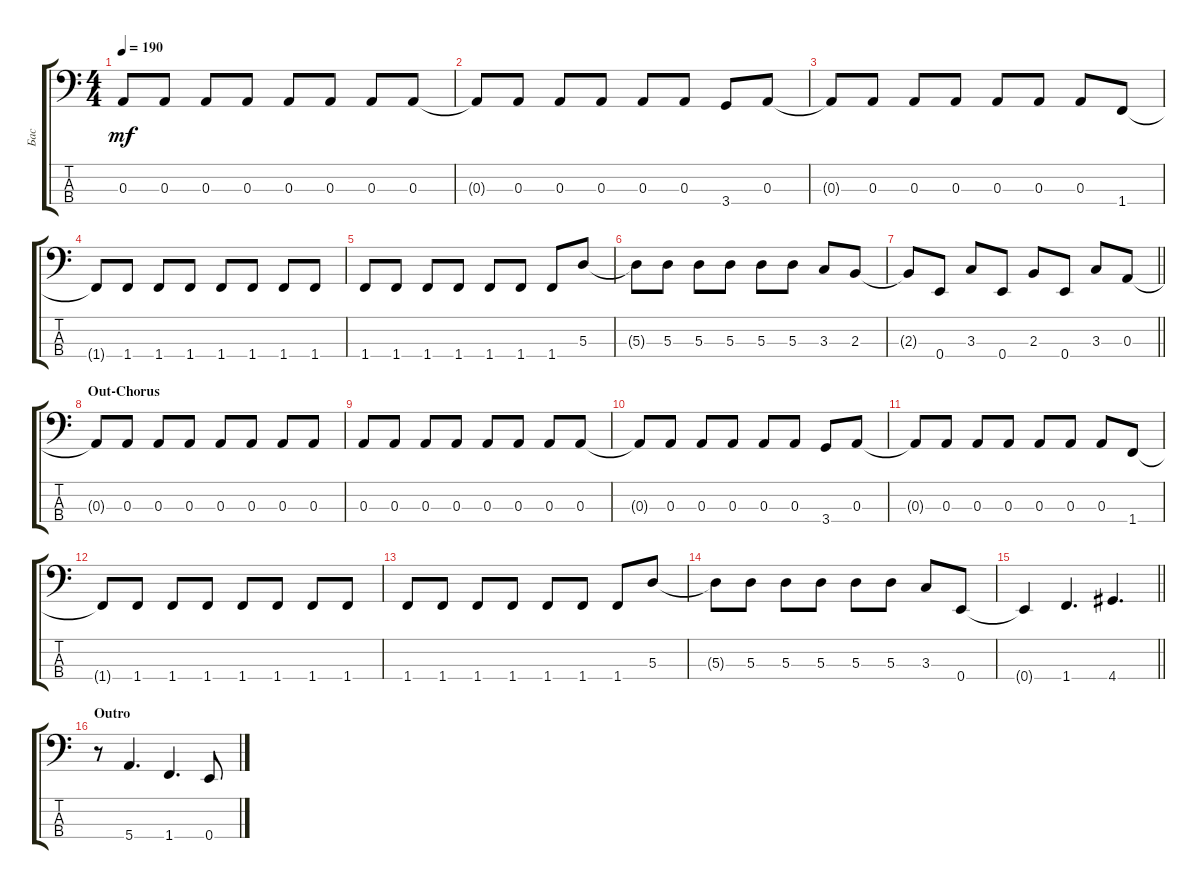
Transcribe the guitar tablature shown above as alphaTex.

\track ("Бас" "Бас") {instrument electricbassfinger}
\staff {score tabs}
\tuning (G2 D2 A1 E1) {hide}
\ts (4 4)
\tempo 190
\clef f4
\ks aminor
0.3.8{dy mf} 0.3.8 0.3.8 0.3.8 0.3.8 0.3.8 0.3.8 0.3.8 |
0.3{t}.8 0.3.8 0.3.8 0.3.8 0.3.8 0.3.8 3.4.8 0.3.8 |
0.3{t}.8 0.3.8 0.3.8 0.3.8 0.3.8 0.3.8 0.3.8 1.4.8 |
1.4{t}.8 1.4.8 1.4.8 1.4.8 1.4.8 1.4.8 1.4.8 1.4.8 |
1.4.8 1.4.8 1.4.8 1.4.8 1.4.8 1.4.8 1.4.8 5.3.8 |
5.3{t}.8 5.3.8 5.3.8 5.3.8 5.3.8 5.3.8 3.3.8 2.3.8 |
\barLineRight lightlight
2.3{t}.8 0.4.8 3.3.8 0.4.8 2.3.8 0.4.8 3.3.8 0.3.8 |
\section ("" "Out-Chorus")
0.3{t}.8 0.3.8 0.3.8 0.3.8 0.3.8 0.3.8 0.3.8 0.3.8 |
0.3.8 0.3.8 0.3.8 0.3.8 0.3.8 0.3.8 0.3.8 0.3.8 |
0.3{t}.8 0.3.8 0.3.8 0.3.8 0.3.8 0.3.8 3.4.8 0.3.8 |
0.3{t}.8 0.3.8 0.3.8 0.3.8 0.3.8 0.3.8 0.3.8 1.4.8 |
1.4{t}.8 1.4.8 1.4.8 1.4.8 1.4.8 1.4.8 1.4.8 1.4.8 |
1.4.8 1.4.8 1.4.8 1.4.8 1.4.8 1.4.8 1.4.8 5.3.8 |
5.3{t}.8 5.3.8 5.3.8 5.3.8 5.3.8 5.3.8 3.3.8 0.4.8 |
\barLineRight lightlight
0.4{t}.4 1.4.4{d} 4.4.4{d} |
\section ("" "Outro")
r.8 5.4.4{d} 1.4.4{d} 0.4.8
